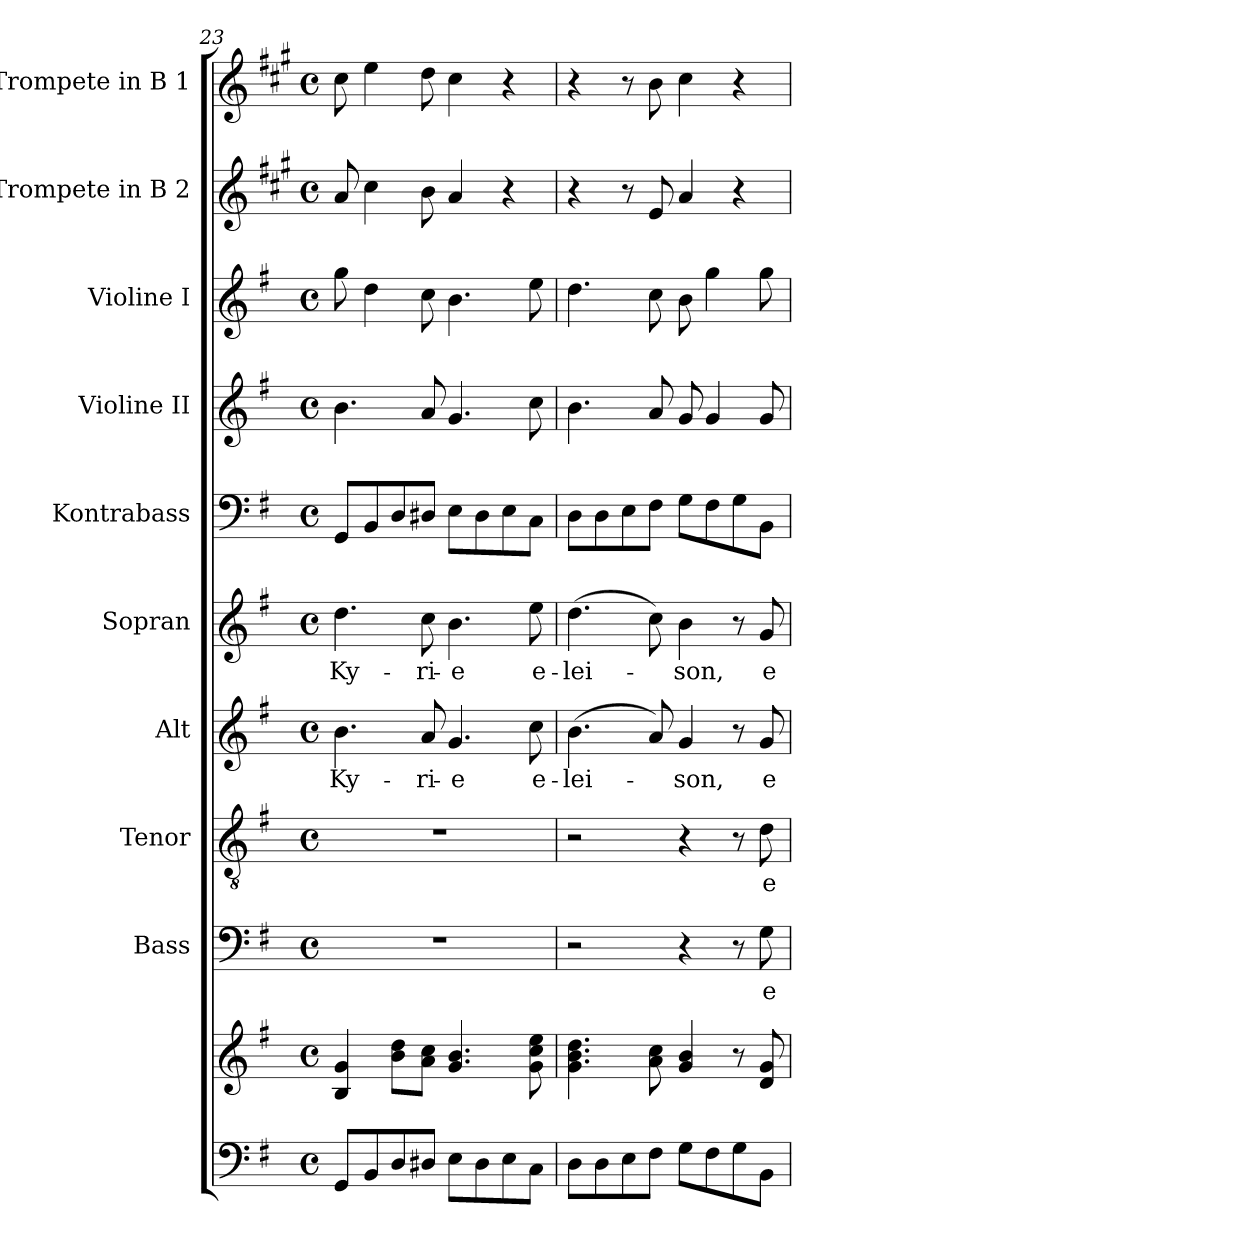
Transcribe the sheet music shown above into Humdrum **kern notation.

**kern	**kern	**kern	**text	**kern	**text	**kern	**text	**kern	**text	**kern	**kern	**kern	**kern	**kern
*part10	*part10	*part9	*part9	*part8	*part8	*part7	*part7	*part6	*part6	*part5	*part4	*part3	*part2	*part1
*staff11	*staff10	*staff9	*staff9	*staff8	*staff8	*staff7	*staff7	*staff6	*staff6	*staff5	*staff4	*staff3	*staff2	*staff1
*	*	*I"Bass	*	*I"Tenor	*	*I"Alt	*	*I"Sopran	*	*I"Kontrabass	*I"Violine II	*I"Violine I	*I"Trompete in B 2	*I"Trompete in B 1
*	*	*I'B.	*	*I'T.	*	*I'A.	*	*I'S.	*	*I'Kb.	*I'Vl. II	*I'Vl. I	*I'Tr. 2	*I'Tr. 1
*clefF4	*clefG2	*clefF4	*	*clefGv2	*	*clefG2	*	*clefG2	*	*clefF4	*clefG2	*clefG2	*clefG2	*clefG2
*	*	*	*	*	*	*	*	*	*	*ITrd7c12	*	*	*ITrd1c2	*ITrd1c2
*k[f#]	*k[f#]	*k[f#]	*	*k[f#]	*	*k[f#]	*	*k[f#]	*	*k[f#]	*k[f#]	*k[f#]	*k[f#]	*k[f#]
*G:	*G:	*G:	*	*G:	*	*G:	*	*G:	*	*G:	*G:	*G:	*G:	*G:
*M4/4	*M4/4	*M4/4	*	*M4/4	*	*M4/4	*	*M4/4	*	*M4/4	*M4/4	*M4/4	*M4/4	*M4/4
*met(c)	*met(c)	*met(c)	*	*met(c)	*	*met(c)	*	*met(c)	*	*met(c)	*met(c)	*met(c)	*met(c)	*met(c)
=23	=23	=23	=23	=23	=23	=23	=23	=23	=23	=23	=23	=23	=23	=23
!	!	!	!	!	!	!	!LO:LY:b	!	!LO:LY:b	!	!	!	!	!
8GG/L	4B/ 4g/	1r	.	1r	.	4.b\	Ky-	4.dd\	Ky-	8GGG/L	4.b\	8gg\	8g/	8b\
8BB/	.	.	.	.	.	.	.	.	.	8BBB/	.	4dd\	4b\	4dd\
8D/	8b\ 8dd\L	.	.	.	.	.	.	.	.	8DD/	.	.	.	.
!	!	!	!	!	!	!	!LO:LY:b	!	!LO:LY:b	!	!	!	!	!
8D#X/J	8a\ 8cc\J	.	.	.	.	8a/	-ri-	8cc\	-ri-	8DD#X/J	8a/	8cc\	8a\	8cc\
!	!	!	!	!	!	!	!LO:LY:b	!	!LO:LY:b	!	!	!	!	!
8E\L	4.g/ 4.b/	.	.	.	.	4.g/	-e	4.b\	-e	8EE\L	4.g/	4.b\	4g/	4b\
8D#\	.	.	.	.	.	.	.	.	.	8DD#\	.	.	.	.
8E\	.	.	.	.	.	.	.	.	.	8EE\	.	.	4r	4r
!	!	!	!	!	!	!	!LO:LY:b	!	!LO:LY:b	!	!	!	!	!
8C\J	8g\ 8cc\ 8ee\	.	.	.	.	8cc\	e-	8ee\	e-	8CC\J	8cc\	8ee\	.	.
=24	=24	=24	=24	=24	=24	=24	=24	=24	=24	=24	=24	=24	=24	=24
!	!	!	!	!	!	!	!LO:LY:b	!	!LO:LY:b	!	!	!	!	!
8D\L	4.g\ 4.b\ 4.dd\	2r	.	2r	.	(>4.b\	-lei-	(>4.dd\	-lei-	8DD\L	4.b\	4.dd\	4r	4r
8D\	.	.	.	.	.	.	.	.	.	8DD\	.	.	.	.
8E\	.	.	.	.	.	.	.	.	.	8EE\	.	.	8r	8r
8F#\J	8a\ 8cc\	.	.	.	.	8a/)	.	8cc\)	.	8FF#\J	8a/	8cc\	8d/	8a\
!	!	!	!	!	!	!	!LO:LY:b	!	!LO:LY:b	!	!	!	!	!
8G\L	4g/ 4b/	4r	.	4r	.	4g/	-son,	4b\	-son,	8GG\L	8g/	8b\	4g/	4b\
8F#\	.	.	.	.	.	.	.	.	.	8FF#\	4g/	4gg\	.	.
8G\	8r	8r	.	8r	.	8r	.	8r	.	8GG\	.	.	4r	4r
!	!	!	!LO:LY:b	!	!LO:LY:b	!	!LO:LY:b	!	!LO:LY:b	!	!	!	!	!
8BB\J	8d/ 8g/	8G\	e-	8d\	e-	8g/	e-	8g/	e-	8BBB\J	8g/	8gg\	.	.
=	=	=	=	=	=	=	=	=	=	=	=	=	=	=
*-	*-	*-	*-	*-	*-	*-	*-	*-	*-	*-	*-	*-	*-	*-
